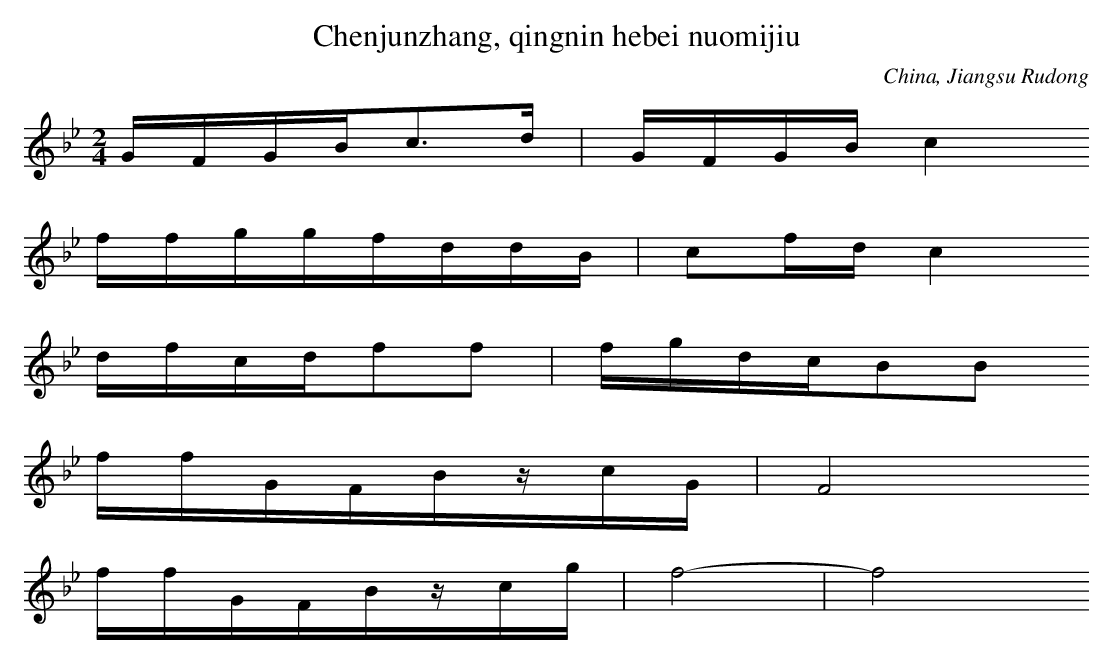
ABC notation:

X:1
T: Chenjunzhang, qingnin hebei nuomijiu
O: China, Jiangsu Rudong
M: 2/4
L: 1/16
K: Bb
GFGBc3d | GFGBc4
ffggfddB | c2fdc4
dfcdf2f2 | fgdcB2B2
ffGFBzcG | F8
ffGFBzcg | f8- | f8
